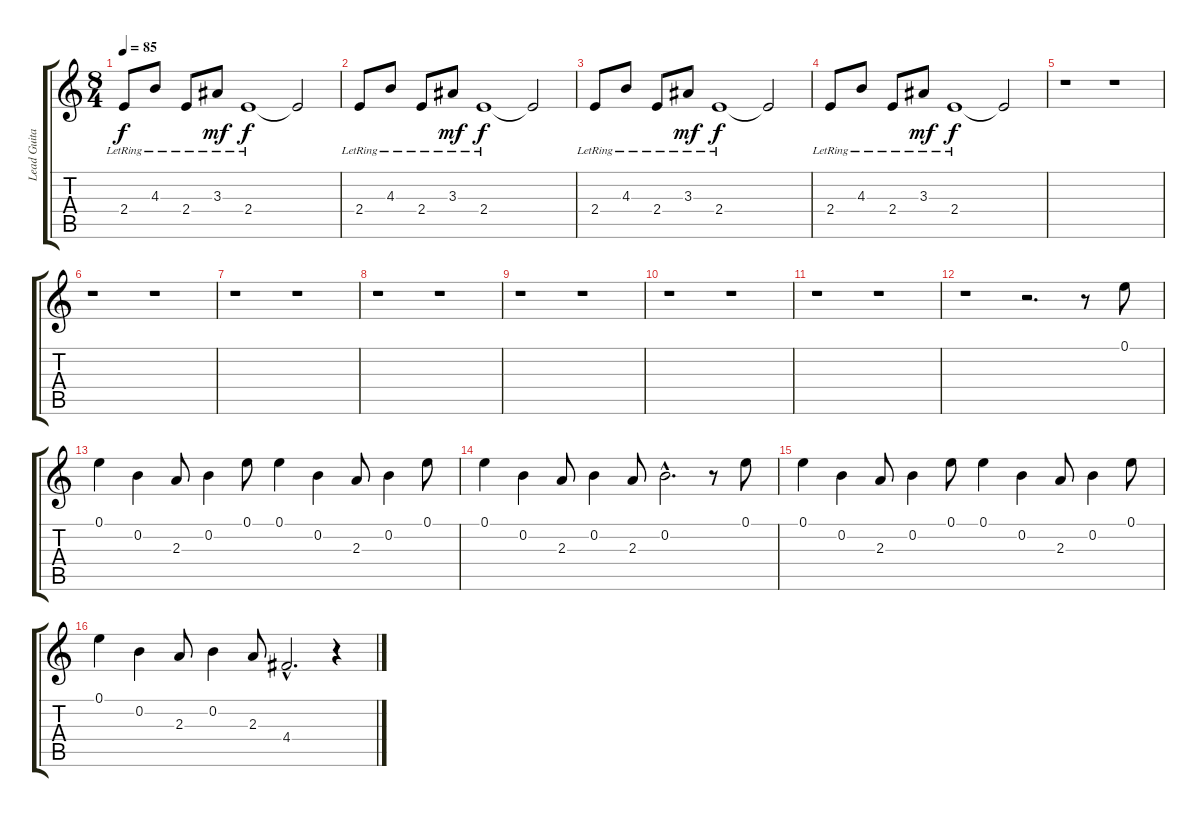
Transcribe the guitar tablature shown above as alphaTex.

\track ("Lead Guitar" "Lead Guita") {instrument distortionguitar}
\staff {score tabs}
\tuning (E4 B3 G3 D3 A2 E2) {hide}
\ts (8 4)
\tempo 85
\clef g2
\ks c
2.4{lr}.8{dy f} 4.3{lr}.8 2.4{lr}.8 3.3{lr}.8{dy mf} 2.4{lr}.1{dy f} 2.4{t}.2 |
2.4{lr}.8 4.3{lr}.8 2.4{lr}.8 3.3{lr}.8{dy mf} 2.4{lr}.1{dy f} 2.4{t}.2 |
2.4{lr}.8 4.3{lr}.8 2.4{lr}.8 3.3{lr}.8{dy mf} 2.4{lr}.1{dy f} 2.4{t}.2 |
2.4{lr}.8 4.3{lr}.8 2.4{lr}.8 3.3{lr}.8{dy mf} 2.4{lr}.1{dy f} 2.4{t}.2 |
r.1 r.1 |
r.1 r.1 |
r.1 r.1 |
r.1 r.1 |
r.1 r.1 |
r.1 r.1 |
r.1 r.1 |
r.1 r.2{d} r.8 0.1.8{instrument overdrivenguitar} |
0.1.4 0.2.4 2.3.8 0.2.4 0.1.8 0.1.4 0.2.4 2.3.8 0.2.4 0.1.8 |
0.1.4 0.2.4 2.3.8 0.2.4 2.3.8 0.2{hac}.2{d} r.8 0.1.8 |
0.1.4 0.2.4 2.3.8 0.2.4 0.1.8 0.1.4 0.2.4 2.3.8 0.2.4 0.1.8 |
0.1.4 0.2.4 2.3.8 0.2.4 2.3.8 4.4{hac}.2{d} r.4
